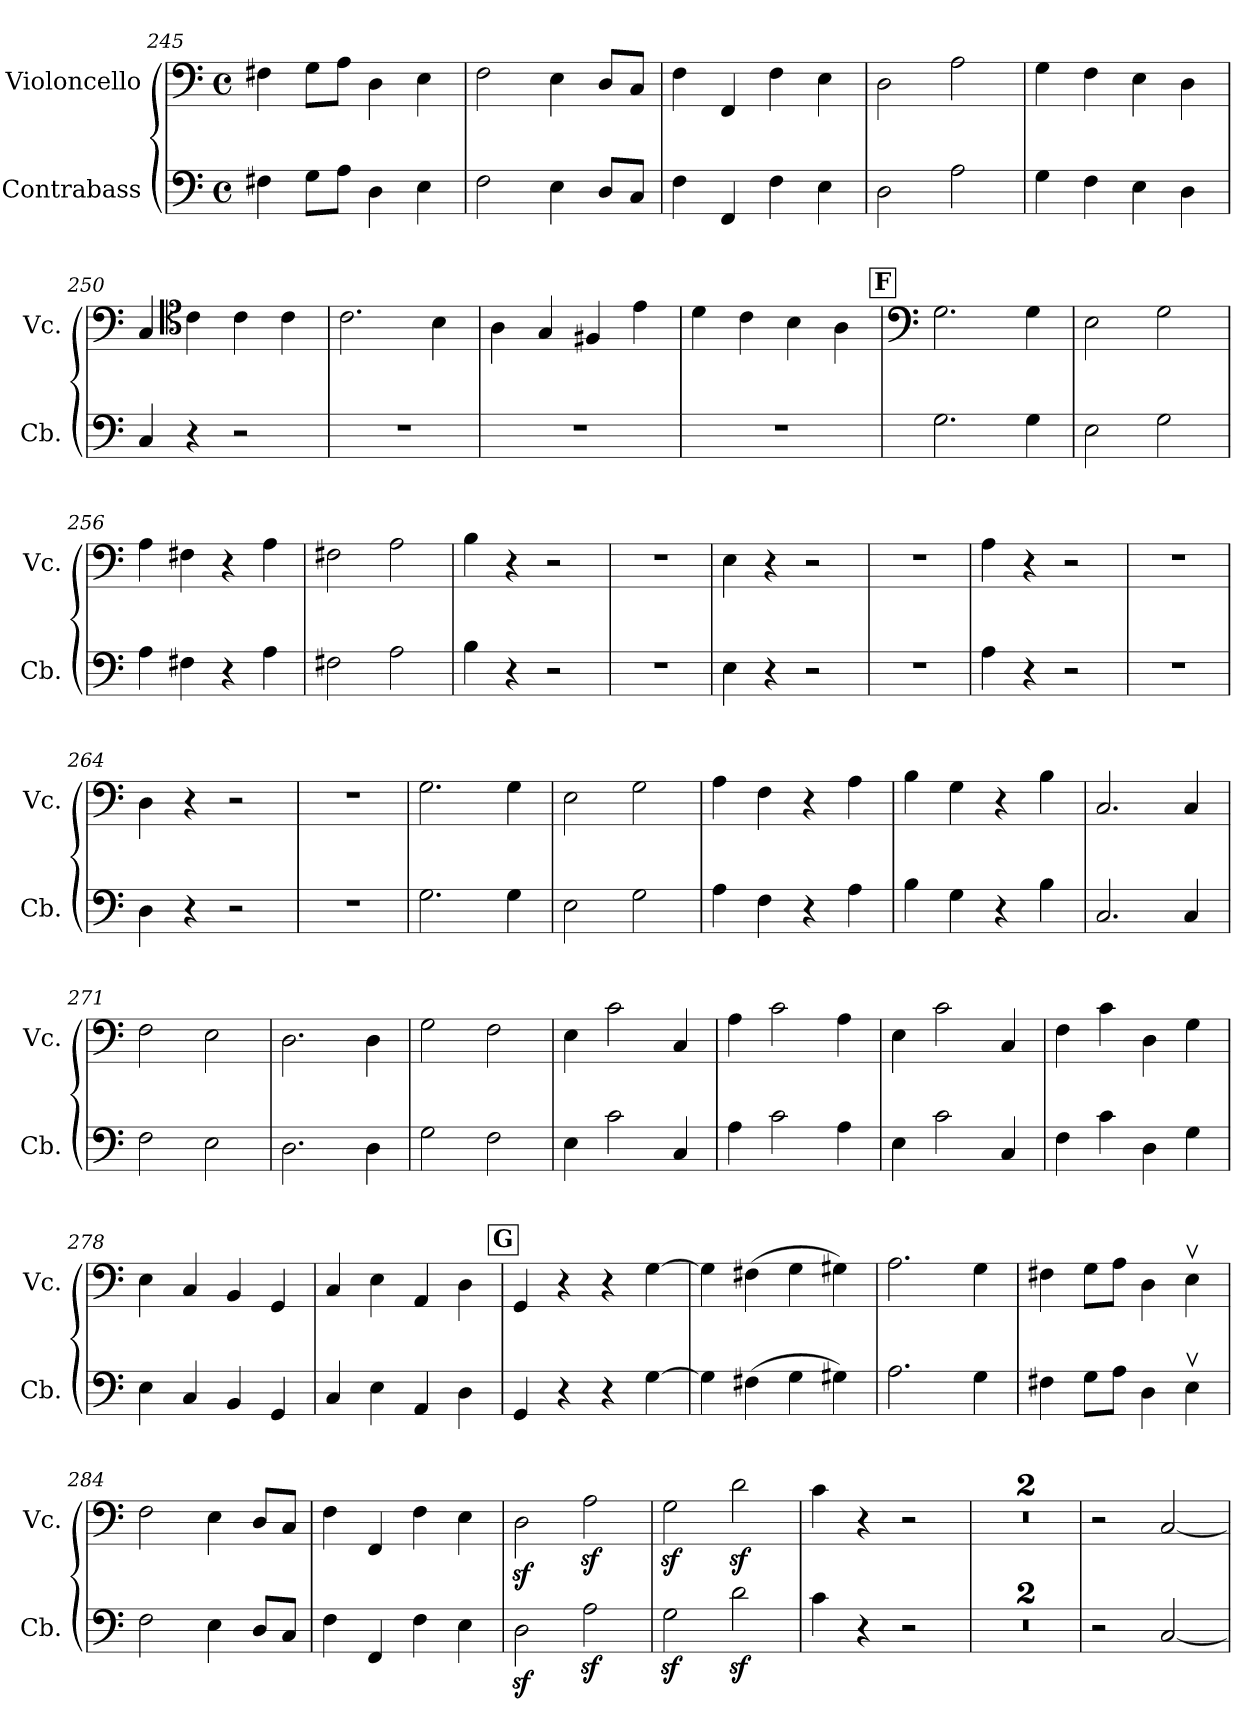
**kern	**kern
*part2	*part1
*staff2	*staff1
*I"Contrabass	*I"Violoncello
*I'Cb.	*I'Vc.
*clefF4	*clefF4
*ITrd7c12	*
*k[]	*k[]
*M4/4	*M4/4
*met(c)	*met(c)
=245	=245
4FF#X\	4F#X\
8GG\L	8G\L
8AA\J	8A\J
4DD\	4D\
4EE\	4E\
=246	=246
2FF\	2F\
4EE\	4E\
8DD/L	8D/L
8CC/J	8C/J
=247	=247
4FF\	4F\
4FFF/	4FF/
4FF\	4F\
4EE\	4E\
=248	=248
2DD\	2D\
2AA\	2A\
=249	=249
4GG\	4G\
4FF\	4F\
4EE\	4E\
4DD\	4D\
=250	=250
4CC/	4C/
*	*clefC4
4r	4c\
2r	4c\
.	4c\
=251	=251
1r	2.c\
.	4B\
=252	=252
1r	4A\
.	4G/
.	4F#X/
.	4e\
!!LO:LB:g=z
=253	=253
1r	4d\
.	4c\
.	4B\
.	4A\
!!LO:REH:place=s1:a:B:fs=14:t=F
=254	=254
*	*clefF4
2.GG\	2.G\
4GG\	4G\
=255	=255
2EE\	2E\
2GG\	2G\
=256	=256
4AA\	4A\
4FF#X\	4F#X\
4r	4r
4AA\	4A\
=257	=257
2FF#X\	2F#X\
2AA\	2A\
=258	=258
4BB\	4B\
4r	4r
2r	2r
=259	=259
1r	1r
=260	=260
4EE\	4E\
4r	4r
2r	2r
=261	=261
1r	1r
=262	=262
4AA\	4A\
4r	4r
2r	2r
=263	=263
1r	1r
=264	=264
4DD\	4D\
4r	4r
2r	2r
=265	=265
1r	1r
!!LO:PB:g=z
=266	=266
2.GG\	2.G\
4GG\	4G\
=267	=267
2EE\	2E\
2GG\	2G\
=268	=268
4AA\	4A\
4FF\	4F\
4r	4r
4AA\	4A\
=269	=269
4BB\	4B\
4GG\	4G\
4r	4r
4BB\	4B\
=270	=270
2.CC/	2.C/
4CC/	4C/
=271	=271
2FF\	2F\
2EE\	2E\
=272	=272
2.DD\	2.D\
4DD\	4D\
=273	=273
2GG\	2G\
2FF\	2F\
=274	=274
4EE\	4E\
2C\	2c\
4CC/	4C/
=275	=275
4AA\	4A\
2C\	2c\
4AA\	4A\
=276	=276
4EE\	4E\
2C\	2c\
4CC/	4C/
=277	=277
4FF\	4F\
4C\	4c\
4DD\	4D\
4GG\	4G\
=278	=278
4EE\	4E\
4CC/	4C/
4BBB/	4BB/
4GGG/	4GG/
!!LO:LB:g=z
=279	=279
4CC/	4C/
4EE\	4E\
4AAA/	4AA/
4DD\	4D\
!!LO:REH:place=s1:a:B:fs=14:t=G
=280	=280
4GGG/	4GG/
4r	4r
4r	4r
[4GG\	[4G\
=281	=281
4GG\]	4G\]
(>4FF#X\	(>4F#X\
4GG\	4G\
4GG#X\)	4G#X\)
=282	=282
2.AA\	2.A\
4GG\	4G\
=283	=283
4FF#X\	4F#X\
8GG\L	8G\L
8AA\J	8A\J
4DD\	4D\
4EEv\	4Ev\
=284	=284
2FF\	2F\
4EE\	4E\
8DD/L	8D/L
8CC/J	8C/J
=285	=285
4FF\	4F\
4FFF/	4FF/
4FF\	4F\
4EE\	4E\
=286	=286
2DDz<\	2Dz<\
2AAz<\	2Az<\
=287	=287
2GGz<\	2Gz<\
2Dz<\	2dz<\
=288	=288
4C\	4c\
4r	4r
2r	2r
=289	=289
1r	1r
=290	=290
1r	1r
!!LO:LB:g=z
=291	=291
2r	2r
[2CC/	[2C/
=	=
*-	*-
